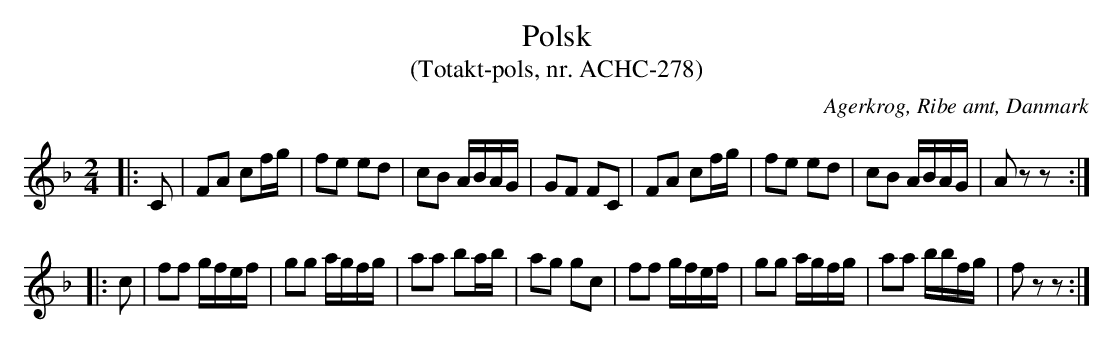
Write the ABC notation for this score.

X:1
T:Polsk
T:(Totakt-pols, nr. ACHC-278)
O:Agerkrog, Ribe amt, Danmark
M:2/4
L:1/8
K:F
|: C | FA cf/g/ | fe ed | cB A/B/A/G/ | GF FC | FA cf/g/ | fe ed | cB A/B/A/G/ | A zz :|
|: c | ff g/f/e/f/ | gg a/g/f/g/ | aa ba/b/ | ag gc | ff g/f/e/f/ | gg a/g/f/g/ | aa b/b/f/g/ | fzz :|
